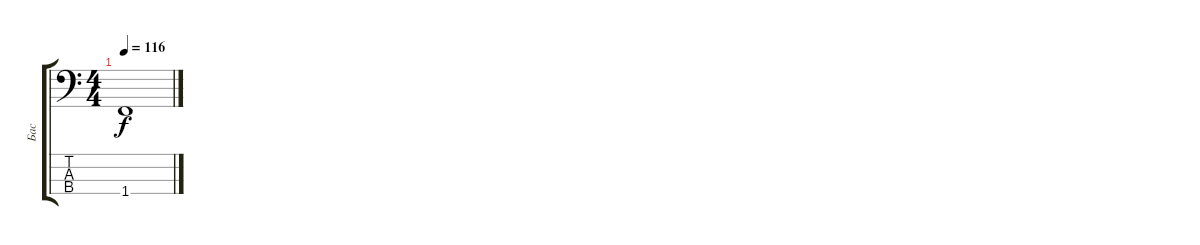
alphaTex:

\track ("Бас" "Бас") {instrument electricbassfinger}
\staff {score tabs}
\tuning (G2 D2 A1 E1) {hide}
\ts (4 4)
\tempo 116
\clef f4
\ks c
1.4{t}.1{dy f}
